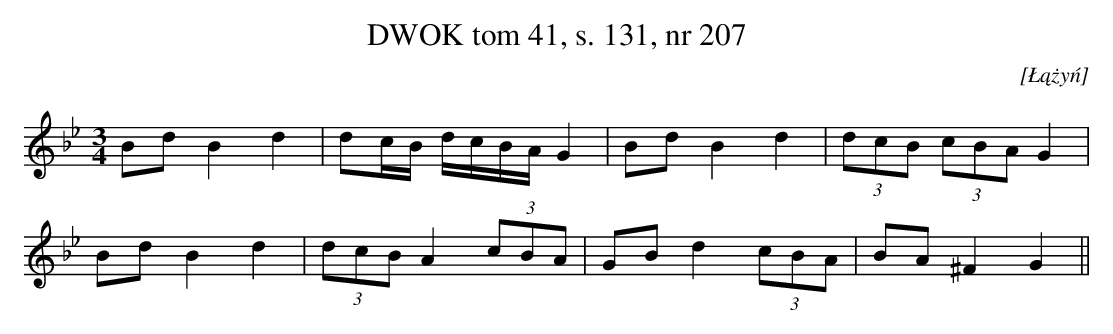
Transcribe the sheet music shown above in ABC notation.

X:1
T:DWOK tom 41, s. 131, nr 207
O:[Łążyń]
L:1/16
M:3/4
K:Bb
B2d2 B4 d4|d2cB dcBA G4|B2d2 B4 d4| (3d2c2B2  (3c2B2A2 G4|
B2d2 B4 d4| (3d2c2B2 A4  (3c2B2A2 |G2B2 d4  (3c2B2A2 |B2A2 ^F4 G4||
